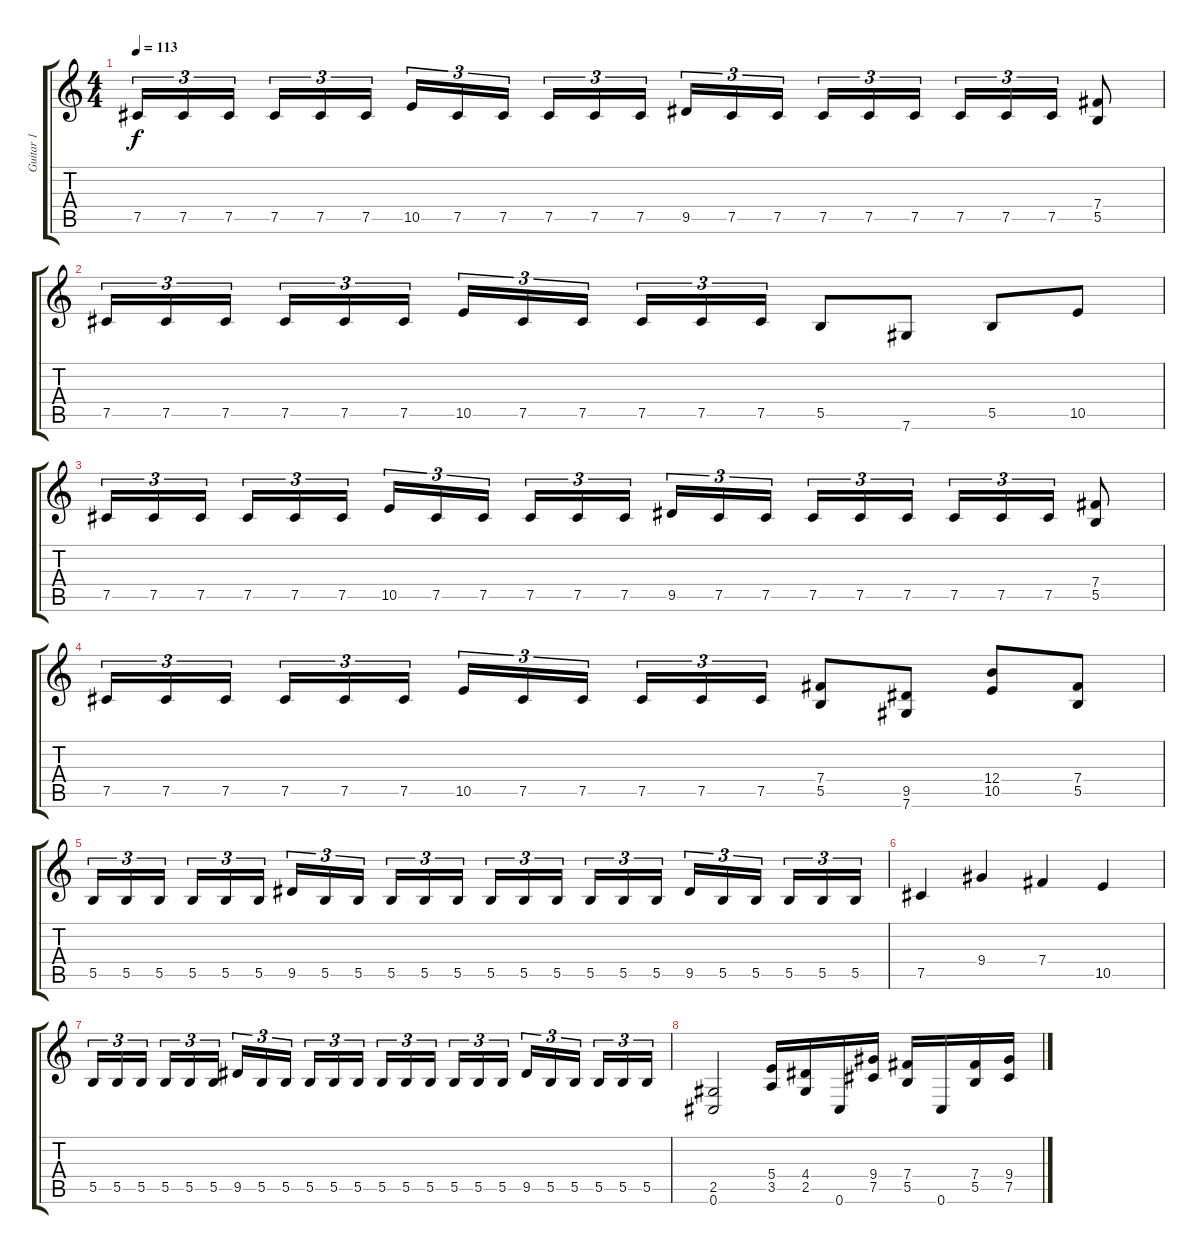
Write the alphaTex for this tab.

\track ("Guitar 1" "Guitar 1") {instrument distortionguitar}
\staff {score tabs}
\tuning (Db4 Ab3 E3 B2 Gb2 Db2) {hide}
\ts (4 4)
\tempo 113
\clef g2
\ks c
7.5.16{tu (3 2) dy f} 7.5.16{tu (3 2)} 7.5.16{tu (3 2) beam splitsecondary} 7.5.16{tu (3 2)} 7.5.16{tu (3 2)} 7.5.16{tu (3 2)} 10.5.16{tu (3 2)} 7.5.16{tu (3 2)} 7.5.16{tu (3 2) beam splitsecondary} 7.5.16{tu (3 2)} 7.5.16{tu (3 2)} 7.5.16{tu (3 2)} 9.5.16{tu (3 2)} 7.5.16{tu (3 2)} 7.5.16{tu (3 2) beam splitsecondary} 7.5.16{tu (3 2)} 7.5.16{tu (3 2)} 7.5.16{tu (3 2)} 7.5.16{tu (3 2)} 7.5.16{tu (3 2)} 7.5.16{tu (3 2)} (7.4 5.5).8 |
7.5.16{tu (3 2)} 7.5.16{tu (3 2)} 7.5.16{tu (3 2) beam splitsecondary} 7.5.16{tu (3 2)} 7.5.16{tu (3 2)} 7.5.16{tu (3 2)} 10.5.16{tu (3 2)} 7.5.16{tu (3 2)} 7.5.16{tu (3 2) beam splitsecondary} 7.5.16{tu (3 2)} 7.5.16{tu (3 2)} 7.5.16{tu (3 2)} 5.5.8 7.6.8 5.5.8 10.5.8 |
7.5.16{tu (3 2)} 7.5.16{tu (3 2)} 7.5.16{tu (3 2) beam splitsecondary} 7.5.16{tu (3 2)} 7.5.16{tu (3 2)} 7.5.16{tu (3 2)} 10.5.16{tu (3 2)} 7.5.16{tu (3 2)} 7.5.16{tu (3 2) beam splitsecondary} 7.5.16{tu (3 2)} 7.5.16{tu (3 2)} 7.5.16{tu (3 2)} 9.5.16{tu (3 2)} 7.5.16{tu (3 2)} 7.5.16{tu (3 2) beam splitsecondary} 7.5.16{tu (3 2)} 7.5.16{tu (3 2)} 7.5.16{tu (3 2)} 7.5.16{tu (3 2)} 7.5.16{tu (3 2)} 7.5.16{tu (3 2)} (7.4 5.5).8 |
7.5.16{tu (3 2)} 7.5.16{tu (3 2)} 7.5.16{tu (3 2) beam splitsecondary} 7.5.16{tu (3 2)} 7.5.16{tu (3 2)} 7.5.16{tu (3 2)} 10.5.16{tu (3 2)} 7.5.16{tu (3 2)} 7.5.16{tu (3 2) beam splitsecondary} 7.5.16{tu (3 2)} 7.5.16{tu (3 2)} 7.5.16{tu (3 2)} (7.4 5.5).8 (9.5 7.6).8 (12.4 10.5).8 (7.4 5.5).8 |
5.5.16{tu (3 2)} 5.5.16{tu (3 2)} 5.5.16{tu (3 2) beam splitsecondary} 5.5.16{tu (3 2)} 5.5.16{tu (3 2)} 5.5.16{tu (3 2)} 9.5.16{tu (3 2)} 5.5.16{tu (3 2)} 5.5.16{tu (3 2) beam splitsecondary} 5.5.16{tu (3 2)} 5.5.16{tu (3 2)} 5.5.16{tu (3 2)} 5.5.16{tu (3 2)} 5.5.16{tu (3 2)} 5.5.16{tu (3 2) beam splitsecondary} 5.5.16{tu (3 2)} 5.5.16{tu (3 2)} 5.5.16{tu (3 2)} 9.5.16{tu (3 2)} 5.5.16{tu (3 2)} 5.5.16{tu (3 2) beam splitsecondary} 5.5.16{tu (3 2)} 5.5.16{tu (3 2)} 5.5.16{tu (3 2)} |
7.5.4 9.4.4 7.4.4 10.5.4 |
5.5.16{tu (3 2)} 5.5.16{tu (3 2)} 5.5.16{tu (3 2) beam splitsecondary} 5.5.16{tu (3 2)} 5.5.16{tu (3 2)} 5.5.16{tu (3 2)} 9.5.16{tu (3 2)} 5.5.16{tu (3 2)} 5.5.16{tu (3 2) beam splitsecondary} 5.5.16{tu (3 2)} 5.5.16{tu (3 2)} 5.5.16{tu (3 2)} 5.5.16{tu (3 2)} 5.5.16{tu (3 2)} 5.5.16{tu (3 2) beam splitsecondary} 5.5.16{tu (3 2)} 5.5.16{tu (3 2)} 5.5.16{tu (3 2)} 9.5.16{tu (3 2)} 5.5.16{tu (3 2)} 5.5.16{tu (3 2) beam splitsecondary} 5.5.16{tu (3 2)} 5.5.16{tu (3 2)} 5.5.16{tu (3 2)} |
(2.5 0.6).2 (5.4 3.5).16 (4.4 2.5).16 0.6.16 (9.4 7.5).16 (7.4 5.5).16 0.6.16 (7.4 5.5).16 (9.4 7.5).16
